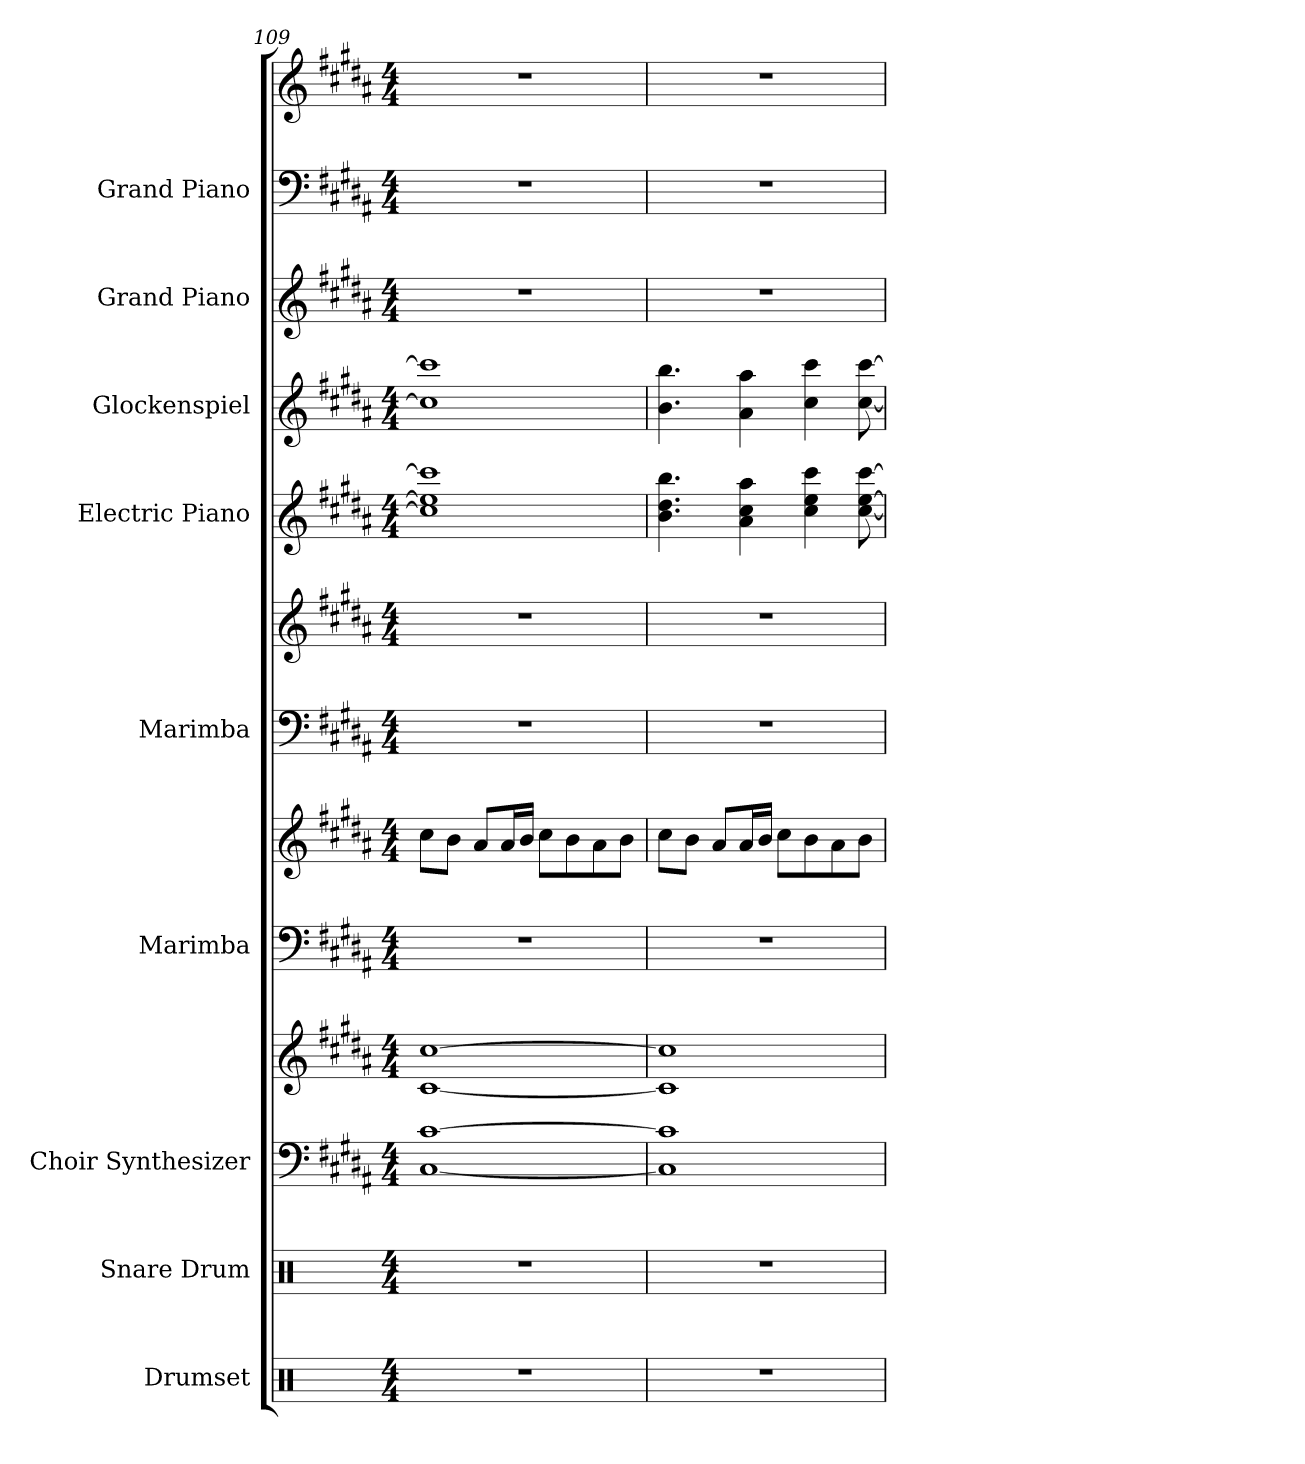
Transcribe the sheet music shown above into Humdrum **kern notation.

**kern	**kern	**kern	**kern	**kern	**kern	**kern	**kern	**kern	**kern	**kern	**kern	**kern
*part9	*part8	*part7	*part7	*part6	*part6	*part5	*part5	*part4	*part3	*part2	*part1	*part1
*staff13	*staff12	*staff11	*staff10	*staff9	*staff8	*staff7	*staff6	*staff5	*staff4	*staff3	*staff2	*staff1
*I"Drumset	*I"Snare Drum	*I"Choir Synthesizer	*	*I"Marimba	*	*I"Marimba	*	*I"Electric Piano	*I"Glockenspiel	*I"Grand Piano	*I"Grand Piano	*
*I'Drs.	*I'Sn. Dr.	*I'Synth.	*	*I'Mrm.	*	*I'Mrm.	*	*I'El. Pno.	*I'Glk.	*I'Pno.	*I'Pno.	*
!!LO:PB:g=z
*clefX	*clefX	*clefF4	*clefG2	*clefF4	*clefG2	*clefF4	*clefG2	*clefG2	*clefG2	*clefG2	*clefF4	*clefG2
*	*	*	*	*	*	*	*	*	*ITrd-14c-24	*	*	*
*k[]	*k[]	*k[f#c#g#d#a#]	*k[f#c#g#d#a#]	*k[f#c#g#d#a#]	*k[f#c#g#d#a#]	*k[f#c#g#d#a#]	*k[f#c#g#d#a#]	*k[f#c#g#d#a#]	*k[f#c#g#d#a#]	*k[f#c#g#d#a#]	*k[f#c#g#d#a#]	*k[f#c#g#d#a#]
*M4/4	*M4/4	*M4/4	*M4/4	*M4/4	*M4/4	*M4/4	*M4/4	*M4/4	*M4/4	*M4/4	*M4/4	*M4/4
=109	=109	=109	=109	=109	=109	=109	=109	=109	=109	=109	=109	=109
1r	1r	[1C# [1c#	[1c# [1cc#	1r	8cc#\L	1r	1r	1cc#] 1ee] 1ccc#]	1cccc#] 1ccccc#]	1r	1r	1r
.	.	.	.	.	8b\J	.	.	.	.	.	.	.
.	.	.	.	.	8a#/L	.	.	.	.	.	.	.
.	.	.	.	.	16a#/L	.	.	.	.	.	.	.
.	.	.	.	.	16b/JJ	.	.	.	.	.	.	.
.	.	.	.	.	8cc#\L	.	.	.	.	.	.	.
.	.	.	.	.	8b\	.	.	.	.	.	.	.
.	.	.	.	.	8a#\	.	.	.	.	.	.	.
.	.	.	.	.	8b\J	.	.	.	.	.	.	.
=110	=110	=110	=110	=110	=110	=110	=110	=110	=110	=110	=110	=110
1r	1r	1C#] 1c#]	1c#] 1cc#]	1r	8cc#\L	1r	1r	4.b\ 4.dd#\ 4.bb\	4.bbb\ 4.bbbb\	1r	1r	1r
.	.	.	.	.	8b\J	.	.	.	.	.	.	.
.	.	.	.	.	8a#/L	.	.	.	.	.	.	.
.	.	.	.	.	16a#/L	.	.	4a#\ 4cc#\ 4aa#\	4aaa#\ 4aaaa#\	.	.	.
.	.	.	.	.	16b/JJ	.	.	.	.	.	.	.
.	.	.	.	.	8cc#\L	.	.	.	.	.	.	.
.	.	.	.	.	8b\	.	.	4cc#\ 4ee\ 4ccc#\	4cccc#\ 4ccccc#\	.	.	.
.	.	.	.	.	8a#\	.	.	.	.	.	.	.
.	.	.	.	.	8b\J	.	.	[8cc#\ [8ee\ [8ccc#\	[8cccc#\ [8ccccc#\	.	.	.
=	=	=	=	=	=	=	=	=	=	=	=	=
*-	*-	*-	*-	*-	*-	*-	*-	*-	*-	*-	*-	*-
